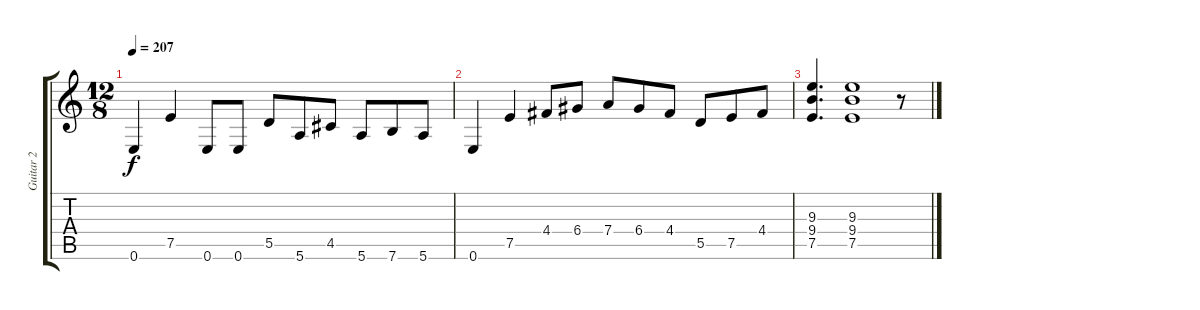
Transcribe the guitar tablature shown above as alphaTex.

\track ("Guitar 2" "Guitar 2") {instrument distortionguitar}
\staff {score tabs}
\tuning (E4 B3 G3 D3 A2 E2) {hide}
\ts (12 8)
\tempo 207
\clef g2
\ks c
0.6.4{dy f} 7.5.4 0.6.8 0.6.8 5.5.8 5.6.8 4.5.8 5.6.8 7.6.8 5.6.8 |
0.6.4 7.5.4 4.4.8 6.4.8 7.4.8 6.4.8 4.4.8 5.5.8 7.5.8 4.4.8 |
(9.3 9.4 7.5).4{d volume 0} (9.3 9.4 7.5).1 r.8
